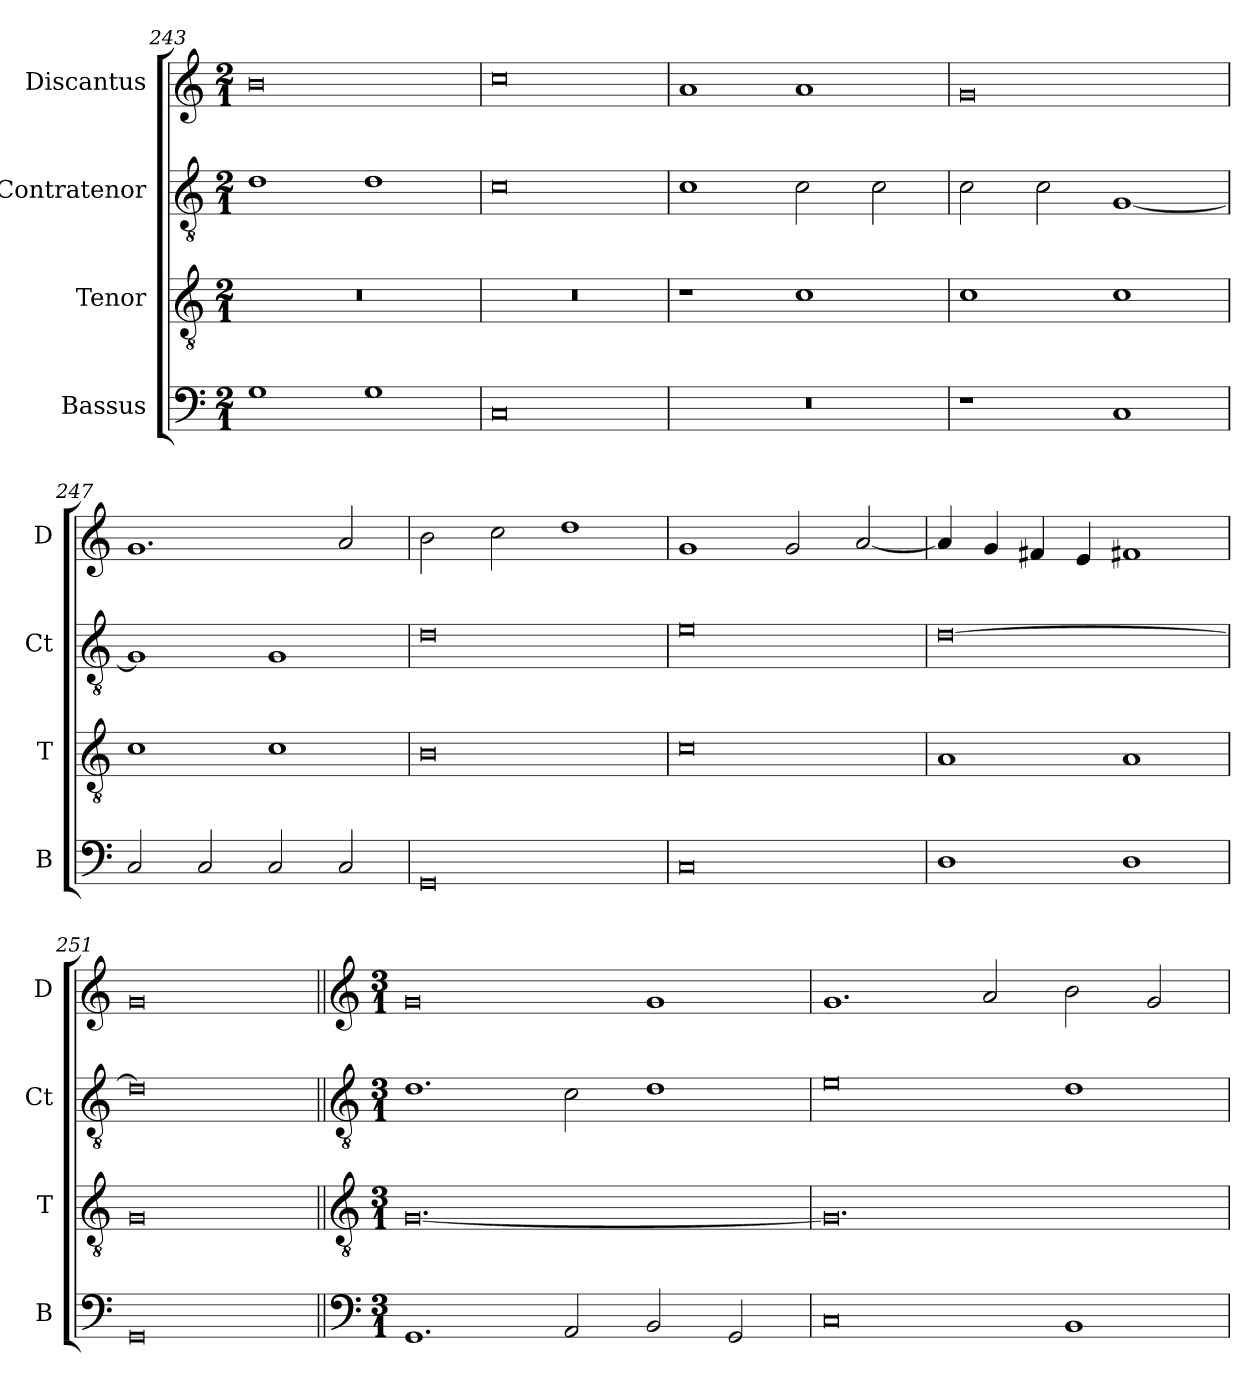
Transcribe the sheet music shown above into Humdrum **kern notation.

**kern	**kern	**kern	**kern
*part4	*part3	*part2	*part1
*staff4	*staff3	*staff2	*staff1
*I"Bassus	*I"Tenor	*I"Contratenor	*I"Discantus
*I'B	*I'T	*I'Ct	*I'D
*clefF4	*clefGv2	*clefGv2	*clefG2
*k[]	*k[]	*k[]	*k[]
*M2/1	*M2/1	*M2/1	*M2/1
=243	=243	=243	=243
1G	0r	1d	0b
1G	.	1d	.
=244	=244	=244	=244
0C	0r	0c	0cc
=245	=245	=245	=245
0r	1r	1c	1a
.	1c	2c\	1a
.	.	2c\	.
=246	=246	=246	=246
1r	1c	2c\	0g
.	.	2c\	.
1C	1c	[1G	.
=247	=247	=247	=247
2C/	1c	1G]	1.g
2C/	.	.	.
2C/	1c	1G	.
2C/	.	.	2a/
=248	=248	=248	=248
0GG	0B	0d	2b\
.	.	.	2cc\
.	.	.	1dd
=249	=249	=249	=249
0C	0c	0e	1g
.	.	.	2g/
.	.	.	[2a/
=250	=250	=250	=250
1D	1A	[0d	4a/]
.	.	.	4g/
.	.	.	4f#X/
.	.	.	4e/
1D	1A	.	1f#X
=251	=251	=251	=251
0GG	0G	0d]	0g
!!LO:LB:g=z
=252||	=252||	=252||	=252||
*clefF4	*clefGv2	*clefGv2	*clefG2
*k[]	*k[]	*k[]	*k[]
*M3/1	*M3/1	*M3/1	*M3/1
1.GG	[0.G	1.d	0g
2AA/	.	2c\	.
2BB/	.	1d	1g
2GG/	.	.	.
=253	=253	=253	=253
0C	0.G]	0e	1.g
.	.	.	2a/
1BB	.	1d	2b\
.	.	.	2g/
=	=	=	=
*-	*-	*-	*-
